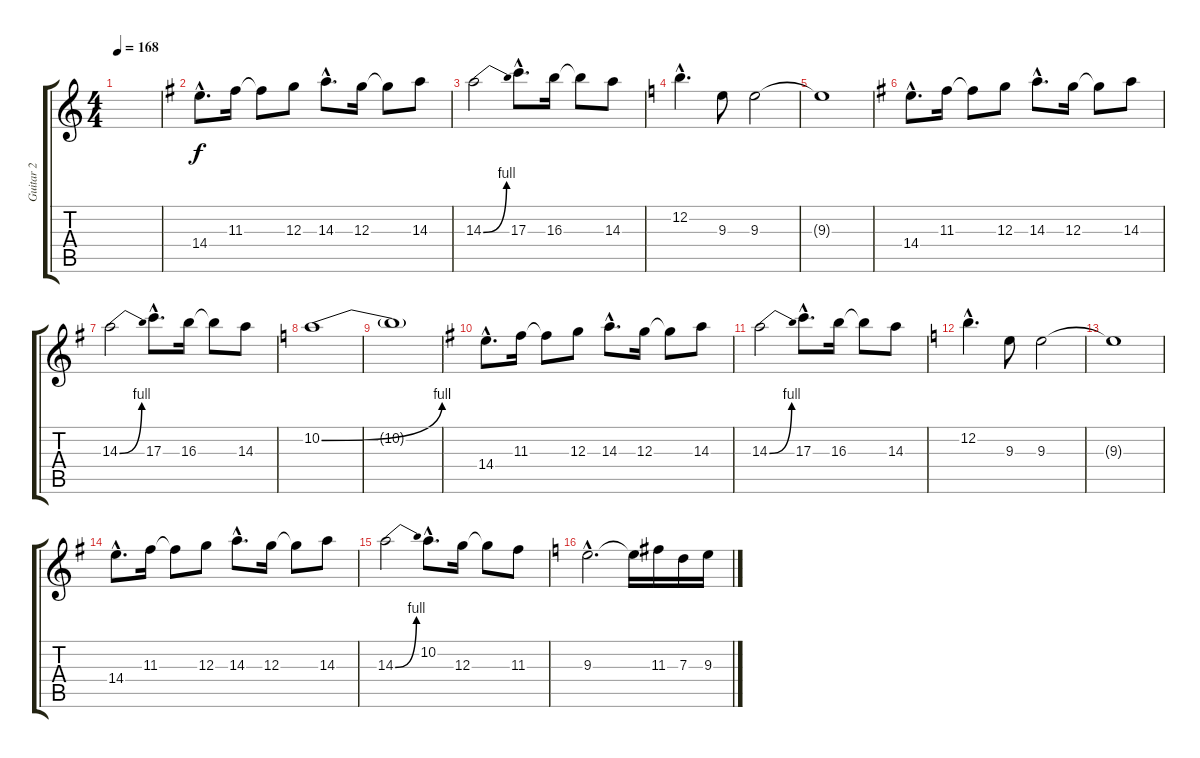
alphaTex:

\track ("Guitar 2" "Guitar 2") {instrument distortionguitar}
\staff {score tabs}
\tuning (E4 B3 G3 D3 A2 E2) {hide}
\ts (4 4)
\tempo 168
\clef g2
\ks c
|
\ks g
14.4{hac}.8{d} 11.3.16 11.3{t}.8 12.3.8 14.3{hac}.8{d} 12.3.16 12.3{t}.8 14.3.8 |
14.3{be (bend 0 0 60 4)}.2 17.3{hac}.8{d} 16.3.16 16.3{t}.8 14.3.8 |
\ks c
12.2{hac}.4{d} 9.3.8 9.3.2 |
9.3{t}.1 |
\ks g
14.4{hac}.8{d} 11.3.16 11.3{t}.8 12.3.8 14.3{hac}.8{d} 12.3.16 12.3{t}.8 14.3.8 |
14.3{be (bend 0 0 60 4)}.2 17.3{hac}.8{d} 16.3.16 16.3{t}.8 14.3.8 |
\ks c
10.2{be (bend 0 0 60 4)}.1 |
10.2{t}.1 |
\ks g
14.4{hac}.8{d} 11.3.16 11.3{t}.8 12.3.8 14.3{hac}.8{d} 12.3.16 12.3{t}.8 14.3.8 |
14.3{be (bend 0 0 60 4)}.2 17.3{hac}.8{d} 16.3.16 16.3{t}.8 14.3.8 |
\ks c
12.2{hac}.4{d} 9.3.8 9.3.2 |
9.3{t}.1 |
\ks g
14.4{hac}.8{d} 11.3.16 11.3{t}.8 12.3.8 14.3{hac}.8{d} 12.3.16 12.3{t}.8 14.3.8 |
14.3{be (bend 0 0 60 4)}.2 10.2{hac}.8{d} 12.3.16 12.3{t}.8 11.3.8 |
\ks c
9.3{hac}.2{d} 9.3{t}.16 11.3.16 7.3.16 9.3.16
